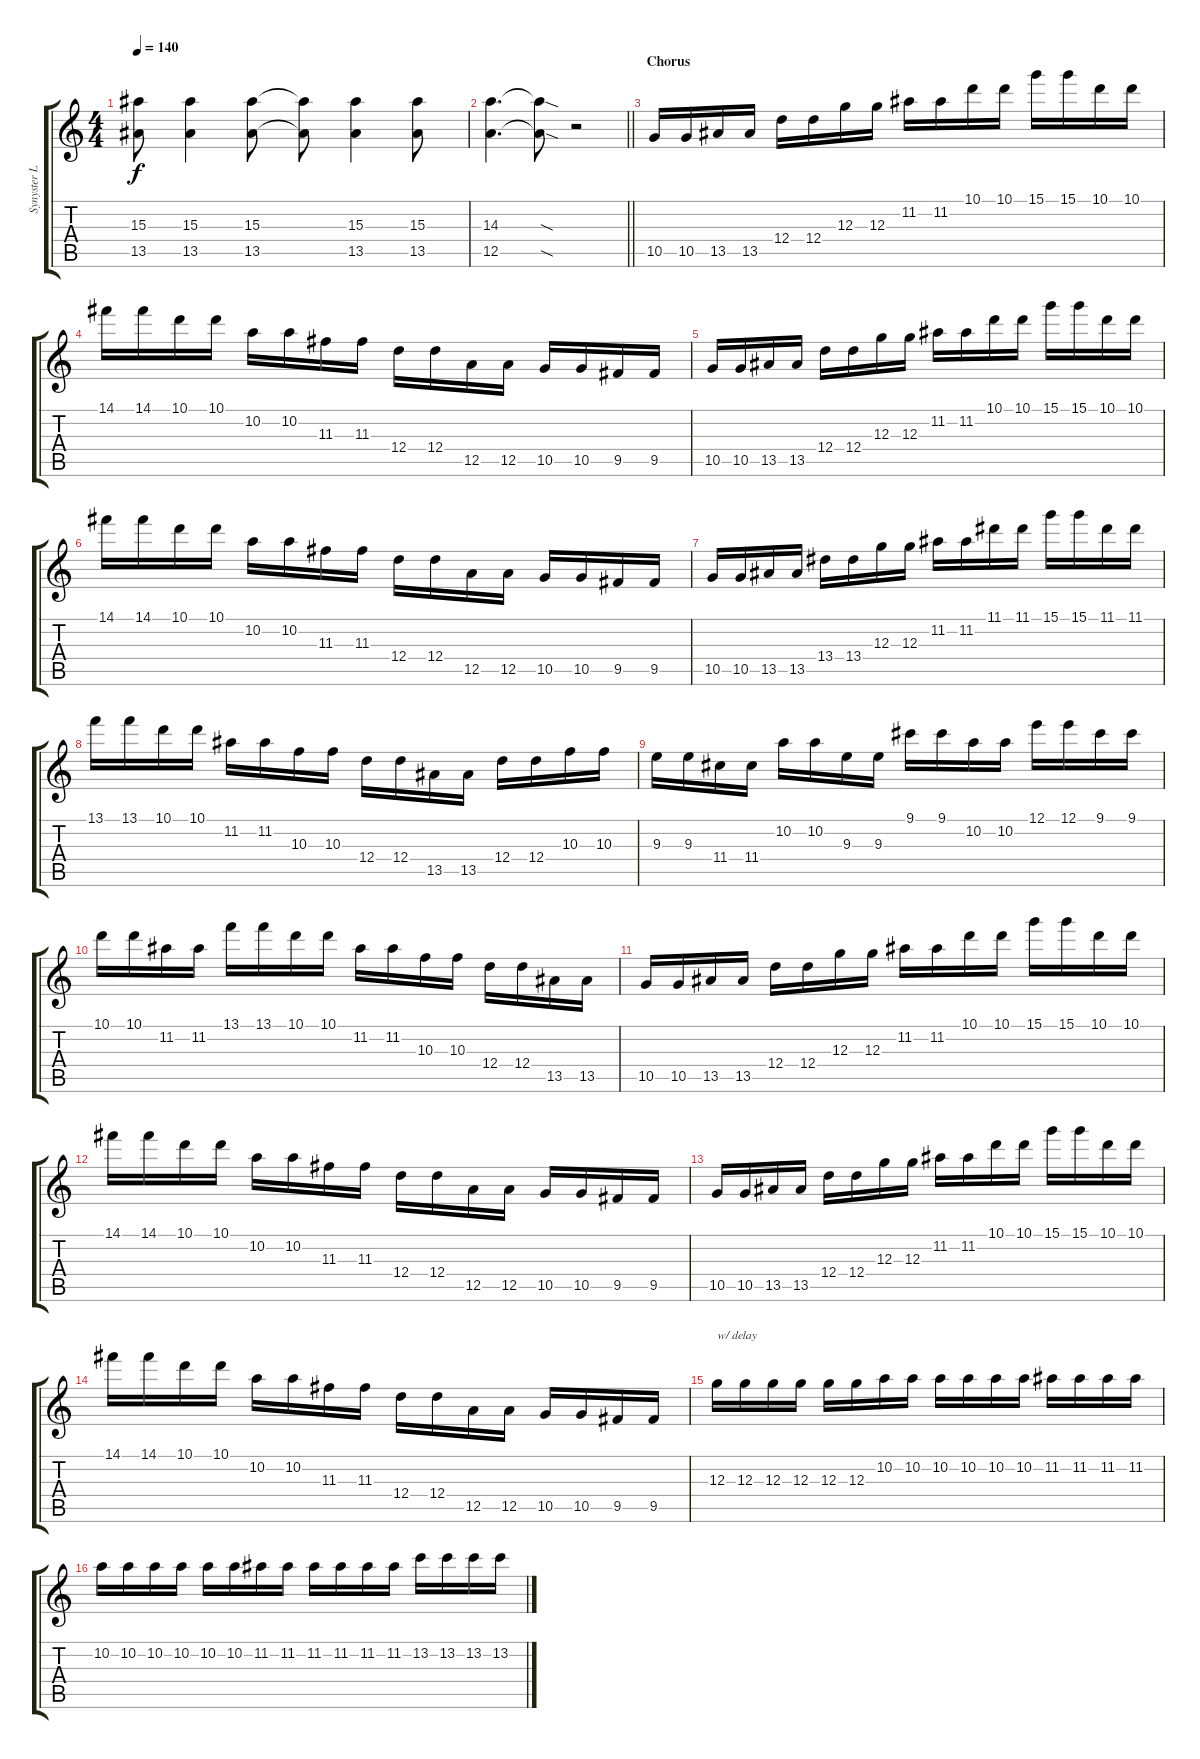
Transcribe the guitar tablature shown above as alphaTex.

\track ("Synyster Lead 2" "Synyster L") {instrument overdrivenguitar}
\staff {score tabs}
\tuning (E4 B3 G3 D3 A2 D2) {hide}
\ts (4 4)
\tempo 140
\clef g2
\ks c
(15.3 13.5).8{dy f} (15.3 13.5).4 (15.3 13.5).8 (15.3{t} 13.5{t}).8 (15.3 13.5).4 (15.3 13.5).8 |
\barLineRight lightlight
(14.3 12.5).4{d} (14.3{sod t} 12.5{sod t}).8 r.2 |
\section ("" "Chorus")
10.5.16 10.5.16 13.5.16 13.5.16 12.4.16 12.4.16 12.3.16 12.3.16 11.2.16 11.2.16 10.1.16 10.1.16 15.1.16 15.1.16 10.1.16 10.1.16 |
14.1.16 14.1.16 10.1.16 10.1.16 10.2.16 10.2.16 11.3.16 11.3.16 12.4.16 12.4.16 12.5.16 12.5.16 10.5.16 10.5.16 9.5.16 9.5.16 |
10.5.16 10.5.16 13.5.16 13.5.16 12.4.16 12.4.16 12.3.16 12.3.16 11.2.16 11.2.16 10.1.16 10.1.16 15.1.16 15.1.16 10.1.16 10.1.16 |
14.1.16 14.1.16 10.1.16 10.1.16 10.2.16 10.2.16 11.3.16 11.3.16 12.4.16 12.4.16 12.5.16 12.5.16 10.5.16 10.5.16 9.5.16 9.5.16 |
10.5.16 10.5.16 13.5.16 13.5.16 13.4.16 13.4.16 12.3.16 12.3.16 11.2.16 11.2.16 11.1.16 11.1.16 15.1.16 15.1.16 11.1.16 11.1.16 |
13.1.16 13.1.16 10.1.16 10.1.16 11.2.16 11.2.16 10.3.16 10.3.16 12.4.16 12.4.16 13.5.16 13.5.16 12.4.16 12.4.16 10.3.16 10.3.16 |
9.3.16 9.3.16 11.4.16 11.4.16 10.2.16 10.2.16 9.3.16 9.3.16 9.1.16 9.1.16 10.2.16 10.2.16 12.1.16 12.1.16 9.1.16 9.1.16 |
10.1.16 10.1.16 11.2.16 11.2.16 13.1.16 13.1.16 10.1.16 10.1.16 11.2.16 11.2.16 10.3.16 10.3.16 12.4.16 12.4.16 13.5.16 13.5.16 |
10.5.16 10.5.16 13.5.16 13.5.16 12.4.16 12.4.16 12.3.16 12.3.16 11.2.16 11.2.16 10.1.16 10.1.16 15.1.16 15.1.16 10.1.16 10.1.16 |
14.1.16 14.1.16 10.1.16 10.1.16 10.2.16 10.2.16 11.3.16 11.3.16 12.4.16 12.4.16 12.5.16 12.5.16 10.5.16 10.5.16 9.5.16 9.5.16 |
10.5.16 10.5.16 13.5.16 13.5.16 12.4.16 12.4.16 12.3.16 12.3.16 11.2.16 11.2.16 10.1.16 10.1.16 15.1.16 15.1.16 10.1.16 10.1.16 |
14.1.16 14.1.16 10.1.16 10.1.16 10.2.16 10.2.16 11.3.16 11.3.16 12.4.16 12.4.16 12.5.16 12.5.16 10.5.16 10.5.16 9.5.16 9.5.16 |
12.3.16{txt "w/ delay"} 12.3.16 12.3.16 12.3.16 12.3.16 12.3.16 10.2.16 10.2.16 10.2.16 10.2.16 10.2.16 10.2.16 11.2.16 11.2.16 11.2.16 11.2.16 |
10.2.16 10.2.16 10.2.16 10.2.16 10.2.16 10.2.16 11.2.16 11.2.16 11.2.16 11.2.16 11.2.16 11.2.16 13.2.16 13.2.16 13.2.16 13.2.16
